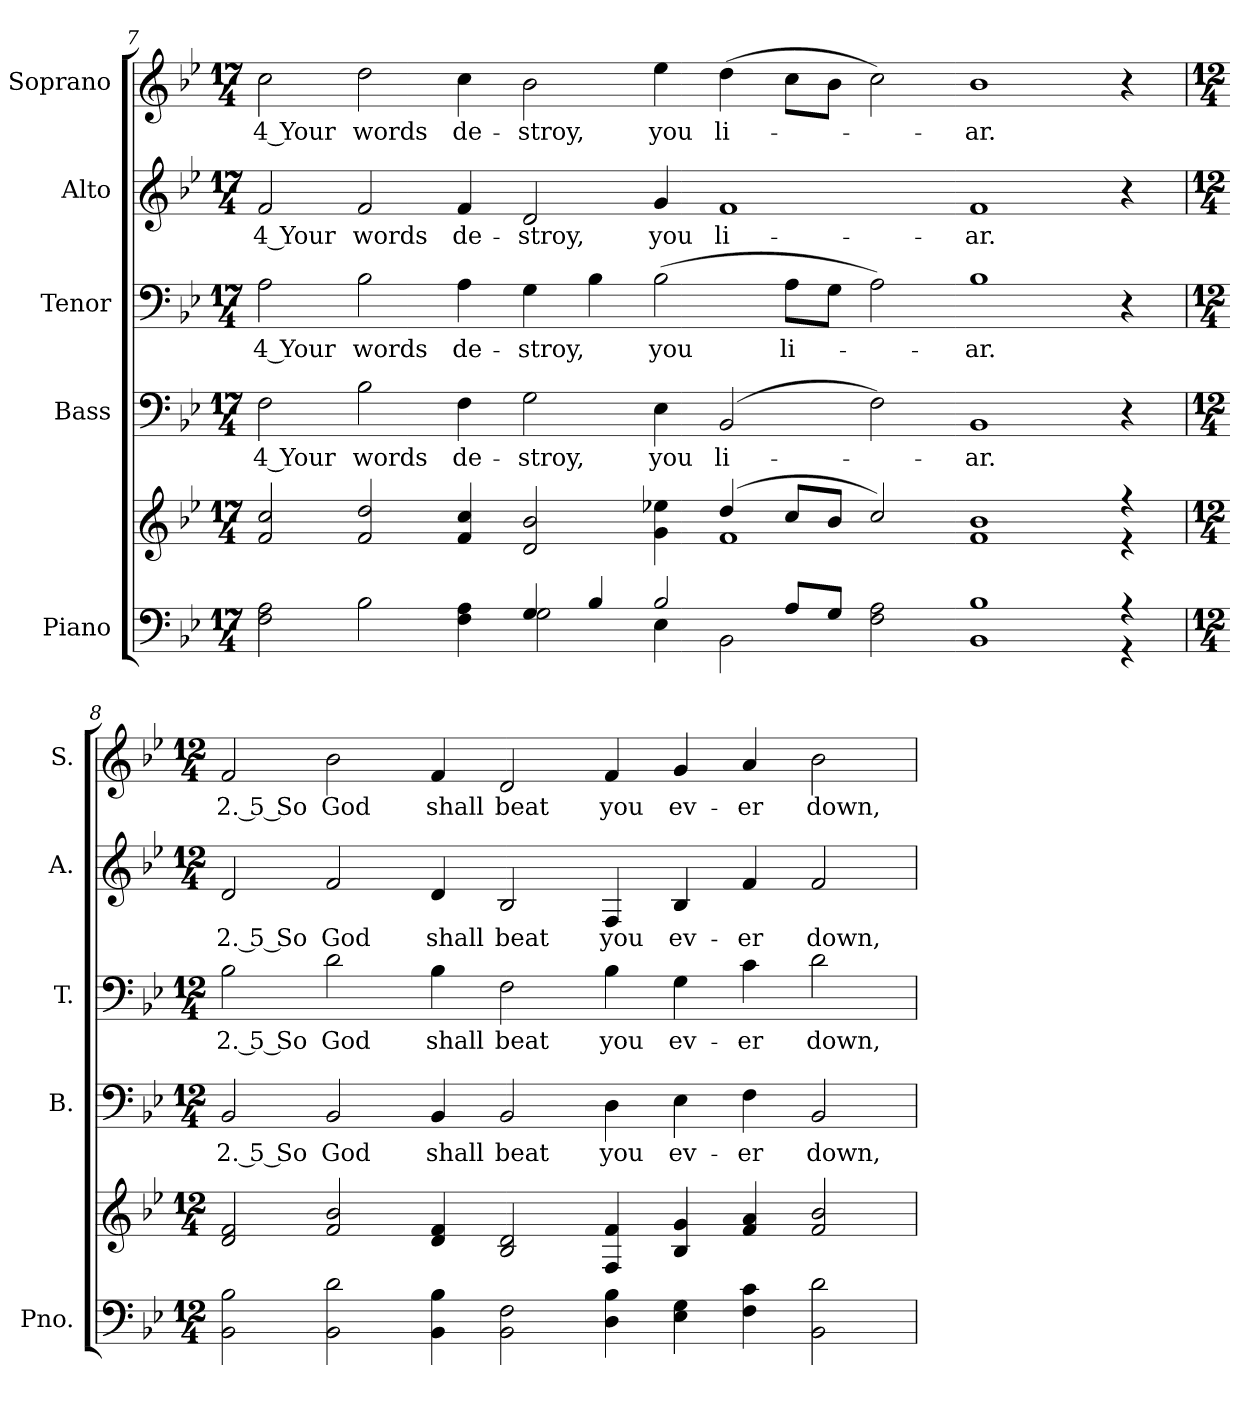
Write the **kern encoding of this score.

**kern	**kern	**kern	**text	**kern	**text	**kern	**text	**kern	**text
*part5	*part5	*part4	*part4	*part3	*part3	*part2	*part2	*part1	*part1
*staff6	*staff5	*staff4	*staff4	*staff3	*staff3	*staff2	*staff2	*staff1	*staff1
*I"Piano	*	*I"Bass	*	*I"Tenor	*	*I"Alto	*	*I"Soprano	*
*I'Pno.	*	*I'B.	*	*I'T.	*	*I'A.	*	*I'S.	*
!!LO:PB:g=z
*clefF4	*clefG2	*clefF4	*	*clefF4	*	*clefG2	*	*clefG2	*
*k[b-e-]	*k[b-e-]	*k[b-e-]	*	*k[b-e-]	*	*k[b-e-]	*	*k[b-e-]	*
*B-:	*B-:	*B-:	*	*B-:	*	*B-:	*	*B-:	*
*M17/4	*M17/4	*M17/4	*	*M17/4	*	*M17/4	*	*M17/4	*
=7	=7	=7	=7	=7	=7	=7	=7	=7	=7
*^	*^	*	*	*	*	*	*	*	*
!	!	!	!	!	!LO:LY:b:color=#000000	!	!	!	!	!	!
!	!	!	!	!	!	!	!LO:LY:b:color=#000000	!	!	!	!
!	!	!	!	!	!	!	!	!	!LO:LY:b:color=#000000	!	!
!	!	!	!	!	!	!	!	!	!	!	!LO:LY:b:color=#000000
2Fi\ 2Ai	1ryy	2fi/ 2cci	1ryy	2Fi\	4 Your	2Ai\	4 Your	2fi/	4 Your	2cci\	4 Your
!	!	!	!	!	!LO:LY:b:color=#000000	!	!	!	!	!	!
!	!	!	!	!	!	!	!LO:LY:b:color=#000000	!	!	!	!
!	!	!	!	!	!	!	!	!	!LO:LY:b:color=#000000	!	!
!	!	!	!	!	!	!	!	!	!	!	!LO:LY:b:color=#000000
2B-i\	.	2fi/ 2ddi	.	2B-i\	words	2B-i\	words	2fi/	words	2ddi\	words
!	!	!	!	!	!LO:LY:b:color=#000000	!	!	!	!	!	!
!	!	!	!	!	!	!	!LO:LY:b:color=#000000	!	!	!	!
!	!	!	!	!	!	!	!	!	!LO:LY:b:color=#000000	!	!
!	!	!	!	!	!	!	!	!	!	!	!LO:LY:b:color=#000000
4Fi\ 4Ai	4ryy	4fi/ 4cci	1ryy	4Fi\	de-	4Ai\	de-	4fi/	de-	4cci\	de-
!	!	!	!	!	!LO:LY:b:color=#000000	!	!	!	!	!	!
!	!	!	!	!	!	!	!LO:LY:b:color=#000000	!	!	!	!
!	!	!	!	!	!	!	!	!	!LO:LY:b:color=#000000	!	!
!	!	!	!	!	!	!	!	!	!	!	!LO:LY:b:color=#000000
4Gi/	2Gi\	2di/ 2b-i	.	2Gi\	-stroy,	4Gi\	-stroy,	2di/	-stroy,	2b-i\	-stroy,
4B-i/	.	.	.	.	.	4B-i\	.	.	.	.	.
!	!	!	!	!	!LO:LY:b:color=#000000	!	!	!	!	!	!
!	!	!	!	!	!	!	!LO:LY:b:color=#000000	!	!	!	!
!	!	!	!	!	!	!	!	!	!LO:LY:b:color=#000000	!	!
!	!	!	!	!	!	!	!	!	!	!	!LO:LY:b:color=#000000
2B-i/	4E-i\	4gi\ 4ee-Xi	.	4E-i\	you	(2B-i\	you	4gi/	you	4ee-i\	you
!	!	!	!	!	!LO:LY:b:color=#000000	!	!	!	!	!	!
!	!	!	!	!	!	!	!	!	!LO:LY:b:color=#000000	!	!
!	!	!	!	!	!	!	!	!	!	!	!LO:LY:b:color=#000000
.	2BB-i\	(4ddi/	1fi	(2BB-i/	li-	.	.	1fi	li-	(4ddi\	li-
!	!	!	!	!	!	!	!LO:LY:b:color=#000000	!	!	!	!
8Ai/L	.	8cci/L	.	.	.	8Ai\L	li-	.	.	8cci\L	.
8Gi/J	.	8b-i/J	.	.	.	8Gi\J	.	.	.	8b-i\J	.
2Fi\ 2Ai	2ryy	2cci/)	.	2Fi\)	.	2Ai\)	.	.	.	2cci\)	.
!	!	!	!	!	!LO:LY:b:color=#000000	!	!	!	!	!	!
!	!	!	!	!	!	!	!LO:LY:b:color=#000000	!	!	!	!
!	!	!	!	!	!	!	!	!	!LO:LY:b:color=#000000	!	!
!	!	!	!	!	!	!	!	!	!	!	!LO:LY:b:color=#000000
1BB-i 1B-i	1ryy	1fi 1b-i	1ryy	1BB-i	-ar.	1B-i	-ar.	1fi	-ar.	1b-i	-ar.
4r	4r	4r	4r	4r	.	4r	.	4r	.	4r	.
*v	*v	*	*	*	*	*	*	*	*	*	*
=8	=8	=8	=8	=8	=8	=8	=8	=8	=8	=8
*M12/4	*M12/4	*	*M12/4	*	*M12/4	*	*M12/4	*	*M12/4	*
*^	*	*	*	*	*	*	*	*	*	*
!	!	!	!	!	!LO:LY:b:color=#000000	!	!	!	!	!	!
*v	*v	*	*	*	*	*	*	*	*	*	*
*^	*	*	*	*	*	*	*	*	*	*
!	!	!	!	!	!	!	!LO:LY:b:color=#000000	!	!	!	!
*v	*v	*	*	*	*	*	*	*	*	*	*
*^	*	*	*	*	*	*	*	*	*	*
!	!	!	!	!	!	!	!	!	!LO:LY:b:color=#000000	!	!
*v	*v	*	*	*	*	*	*	*	*	*	*
*^	*	*	*	*	*	*	*	*	*	*
!	!	!	!	!	!	!	!	!	!	!	!LO:LY:b:color=#000000
*v	*v	*	*	*	*	*	*	*	*	*	*
2BB-i\ 2B-i	2di/ 2fi	1ryy	2BB-i/	2. 5 So	2B-i\	2. 5 So	2di/	2. 5 So	2fi/	2. 5 So
!	!	!	!	!LO:LY:b:color=#000000	!	!	!	!	!	!
!	!	!	!	!	!	!LO:LY:b:color=#000000	!	!	!	!
!	!	!	!	!	!	!	!	!LO:LY:b:color=#000000	!	!
!	!	!	!	!	!	!	!	!	!	!LO:LY:b:color=#000000
2BB-i\ 2di	2fi/ 2b-i	.	2BB-i/	God	2di\	God	2fi/	God	2b-i\	God
!	!	!	!	!LO:LY:b:color=#000000	!	!	!	!	!	!
!	!	!	!	!	!	!LO:LY:b:color=#000000	!	!	!	!
!	!	!	!	!	!	!	!	!LO:LY:b:color=#000000	!	!
!	!	!	!	!	!	!	!	!	!	!LO:LY:b:color=#000000
4BB-i\ 4B-i	4di/ 4fi	1ryy	4BB-i/	shall	4B-i\	shall	4di/	shall	4fi/	shall
!	!	!	!	!LO:LY:b:color=#000000	!	!	!	!	!	!
!	!	!	!	!	!	!LO:LY:b:color=#000000	!	!	!	!
!	!	!	!	!	!	!	!	!LO:LY:b:color=#000000	!	!
!	!	!	!	!	!	!	!	!	!	!LO:LY:b:color=#000000
2BB-i\ 2Fi	2B-i/ 2di	.	2BB-i/	beat	2Fi\	beat	2B-i/	beat	2di/	beat
!	!	!	!	!LO:LY:b:color=#000000	!	!	!	!	!	!
!	!	!	!	!	!	!LO:LY:b:color=#000000	!	!	!	!
!	!	!	!	!	!	!	!	!LO:LY:b:color=#000000	!	!
!	!	!	!	!	!	!	!	!	!	!LO:LY:b:color=#000000
4Di\ 4B-i	4Fi/ 4fi	.	4Di\	you	4B-i\	you	4Fi/	you	4fi/	you
!	!	!	!	!LO:LY:b:color=#000000	!	!	!	!	!	!
!	!	!	!	!	!	!LO:LY:b:color=#000000	!	!	!	!
!	!	!	!	!	!	!	!	!LO:LY:b:color=#000000	!	!
!	!	!	!	!	!	!	!	!	!	!LO:LY:b:color=#000000
4E-i\ 4Gi	4B-i/ 4gi	1ryy	4E-i\	ev-	4Gi\	ev-	4B-i/	ev-	4gi/	ev-
!	!	!	!	!LO:LY:b:color=#000000	!	!	!	!	!	!
!	!	!	!	!	!	!LO:LY:b:color=#000000	!	!	!	!
!	!	!	!	!	!	!	!	!LO:LY:b:color=#000000	!	!
!	!	!	!	!	!	!	!	!	!	!LO:LY:b:color=#000000
4Fi\ 4ci	4fi/ 4ai	.	4Fi\	-er	4ci\	-er	4fi/	-er	4ai/	-er
!	!	!	!	!LO:LY:b:color=#000000	!	!	!	!	!	!
!	!	!	!	!	!	!LO:LY:b:color=#000000	!	!	!	!
!	!	!	!	!	!	!	!	!LO:LY:b:color=#000000	!	!
!	!	!	!	!	!	!	!	!	!	!LO:LY:b:color=#000000
2BB-i\ 2di	2fi/ 2b-i	.	2BB-i/	down,	2di\	down,	2fi/	down,	2b-i\	down,
*	*v	*v	*	*	*	*	*	*	*	*
=	=	=	=	=	=	=	=	=	=
*-	*-	*-	*-	*-	*-	*-	*-	*-	*-
